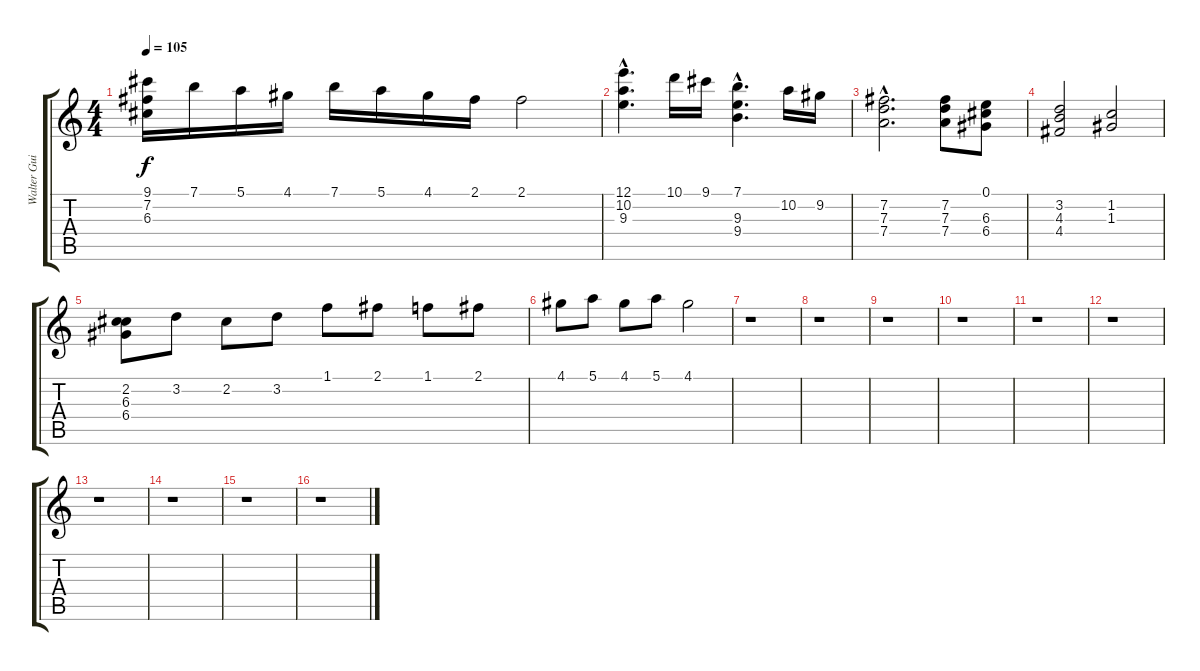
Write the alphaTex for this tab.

\track ("Walter Guiardino" "Walter Gui") {instrument distortionguitar}
\staff {score tabs}
\tuning (E4 B3 G3 D3 A2 E2) {hide}
\ts (4 4)
\tempo 105
\clef g2
\ks c
(9.1 7.2 6.3).16{dy f} 7.1.16 5.1.16 4.1.16 7.1.16 5.1.16 4.1.16 2.1.16 2.1.2 |
(12.1{hac} 10.2 9.3).4{d} 10.1.16 9.1.16 (7.1{hac} 9.3 9.4).4{d} 10.2.16 9.2.16 |
(7.2{hac} 7.3{hac} 7.4{hac}).2{d} (7.2 7.3 7.4).8 (0.1 6.3 6.4).8 |
(3.2 4.3 4.4).2 (1.2 1.3).2 |
(2.2 6.3 6.4).8 3.2.8 2.2.8 3.2.8 1.1.8 2.1.8 1.1.8 2.1.8 |
4.1.8 5.1.8 4.1.8 5.1.8 4.1.2 |
r.1 |
r.1 |
r.1 |
r.1 |
r.1 |
r.1 |
r.1 |
r.1 |
r.1 |
r.1
